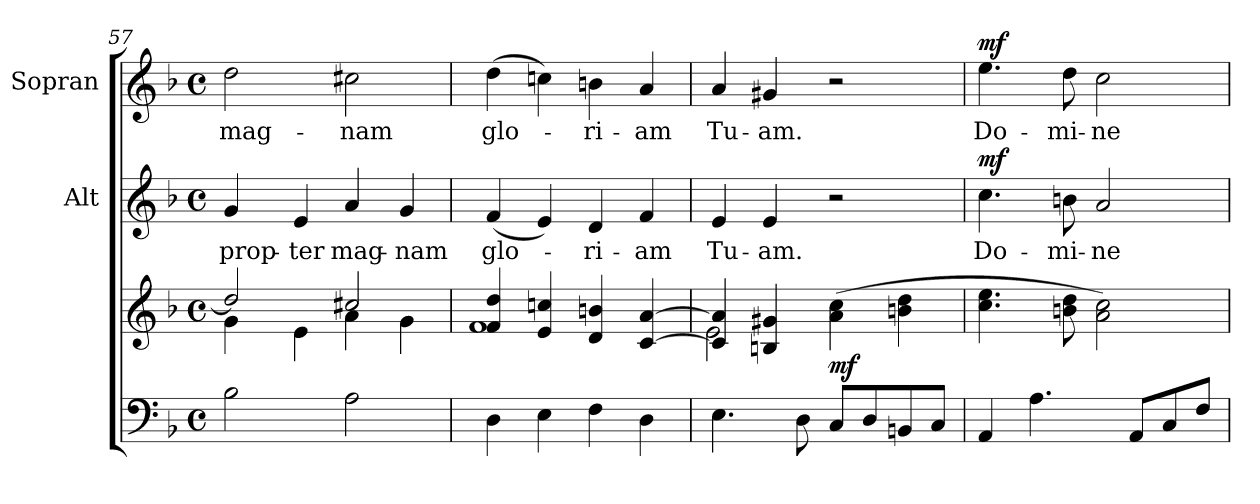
**kern	**kern	**dynam	**kern	**text	**dynam	**kern	**text	**dynam
*part3	*part3	*part3	*part2	*part2	*part2	*part1	*part1	*part1
*staff4	*staff3	*staff3/4	*staff2	*staff2	*staff2	*staff1	*staff1	*staff1
*	*	*	*I"Alt	*	*	*I"Sopran	*	*
*	*	*	*I'A.	*	*	*I'S.	*	*
*clefF4	*clefG2	*	*clefG2	*	*	*clefG2	*	*
*k[b-]	*k[b-]	*	*k[b-]	*	*	*k[b-]	*	*
*F:	*F:	*	*F:	*	*	*F:	*	*
*M4/4	*M4/4	*	*M4/4	*	*	*M4/4	*	*
*met(c)	*met(c)	*	*met(c)	*	*	*met(c)	*	*
=57	=57	=57	=57	=57	=57	=57	=57	=57
*	*^	*	*	*	*	*	*	*
!	!	!	!	!	!LO:LY:b	!	!	!LO:LY:b	!
2B-\	2dd/]	4g\	.	4g/	prop-	.	2dd\	mag-	.
!	!	!	!	!	!LO:LY:b	!	!	!	!
.	.	4e\	.	4e/	-ter	.	.	.	.
!	!	!	!	!	!LO:LY:b	!	!	!LO:LY:b	!
2A\	2cc#X/	4a\	.	4a/	mag-	.	2cc#X\	-nam	.
!	!	!	!	!	!LO:LY:b	!	!	!	!
.	.	4g\	.	4g/	-nam	.	.	.	.
=58	=58	=58	=58	=58	=58	=58	=58	=58	=58
!	!	!	!	!	!LO:LY:b	!	!	!LO:LY:b	!
4D\	4f/ 4dd/	1f	.	(<4f/	glo-	.	(>4dd\	glo-	.
4E\	4e/ 4ccn/	.	.	4e/)	.	.	4ccn\)	.	.
!	!	!	!	!	!LO:LY:b	!	!	!LO:LY:b	!
4F\	4d/ 4bn/	.	.	4d/	-ri-	.	4bn\	-ri-	.
!	!	!	!	!	!LO:LY:b	!	!	!LO:LY:b	!
4D\	[<4c/ [>4a/	.	.	4f/	-am	.	4a/	-am	.
=59	=59	=59	=59	=59	=59	=59	=59	=59	=59
!	!	!	!	!	!LO:LY:b	!	!	!LO:LY:b	!
4.E\	4c/] 4a/]	2e\	.	4e/	Tu-	.	4a/	Tu-	.
!	!	!	!	!	!LO:LY:b	!	!	!LO:LY:b	!
.	4Bn/ 4g#X/	.	.	4e/	-am.	.	4g#X/	-am.	.
8D\	.	.	.	.	.	.	.	.	.
!	!	!	!LO:DY:b	!	!	!	!	!	!
8C/L	(>4a\ 4cc\	2ryy	mf	2r	.	.	2r	.	.
8D/	.	.	.	.	.	.	.	.	.
8BBn/	4bn\ 4dd\	.	.	.	.	.	.	.	.
8C/J	.	.	.	.	.	.	.	.	.
*	*v	*v	*	*	*	*	*	*	*
=60	=60	=60	=60	=60	=60	=60	=60	=60
!	!	!	!	!LO:LY:b	!LO:DY:a	!	!LO:LY:b	!LO:DY:a
4AA/	4.cc\ 4.ee\	.	4.cc\	Do-	mf	4.ee\	Do-	mf
4.A\	.	.	.	.	.	.	.	.
!	!	!	!	!LO:LY:b	!	!	!LO:LY:b	!
.	8bn\ 8dd\	.	8bn\	-mi-	.	8dd\	-mi-	.
!	!	!	!	!LO:LY:b	!	!	!LO:LY:b	!
.	2a\ 2cc\)	.	2a/	-ne	.	2cc\	-ne	.
8AA/L	.	.	.	.	.	.	.	.
8C/	.	.	.	.	.	.	.	.
8F/J	.	.	.	.	.	.	.	.
=	=	=	=	=	=	=	=	=
*-	*-	*-	*-	*-	*-	*-	*-	*-
